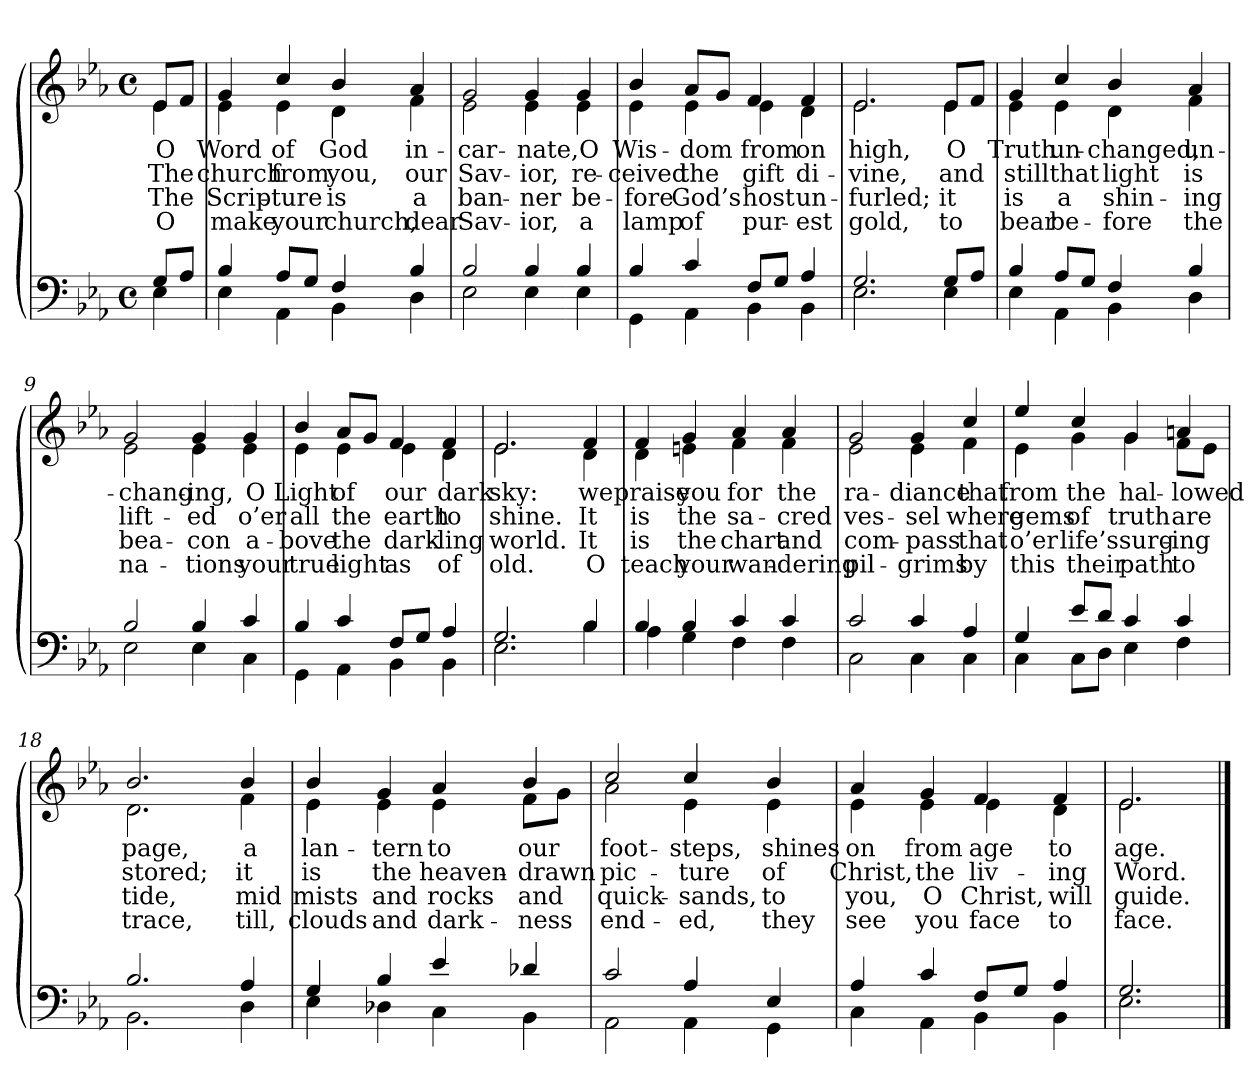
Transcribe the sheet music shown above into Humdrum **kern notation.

**kern	**kern	**text	**text	**text	**text
*part2	*part1	*part1	*part1	*part1	*part1
*staff2	*staff1	*staff1	*staff1	*staff1	*staff1
*clefF4	*clefG2	*	*	*	*
*k[b-e-a-]	*k[b-e-a-]	*	*	*	*
*M4/4	*M4/4	*	*	*	*
*met(c)	*met(c)	*	*	*	*
=1	=1	=1	=1	=1	=1
*^	*	*	*	*	*
!	!	!LO:TX:b:i:t=Verse	!	!	!	!
!	!	!	!LO:LY:b	!LO:LY:b	!LO:LY:b	!LO:LY:b
*	*	*^	*	*	*	*
8G/L	4E-\	8e-/L	4e-\	O	The	The	O
8A-/J	.	8f/J	.	.	.	.	.
=2	=2	=2	=2	=2	=2	=2	=2
!	!	!	!	!LO:LY:b	!LO:LY:b	!LO:LY:b	!LO:LY:b
4B-/	4E-\	4g/	4e-\	Word	church	Scrip-	make
!	!	!	!	!LO:LY:b	!LO:LY:b	!LO:LY:b	!LO:LY:b
8A-/L	4AA-\	4cc/	4e-\	of	from	-ture	your
8G/J	.	.	.	.	.	.	.
!	!	!	!	!LO:LY:b	!LO:LY:b	!LO:LY:b	!LO:LY:b
4F/	4BB-\	4b-/	4d\	God	you,	is	church,
!	!	!	!	!LO:LY:b	!LO:LY:b	!LO:LY:b	!LO:LY:b
4B-/	4D\	4a-/	4f\	in-	our	a	dear
=3	=3	=3	=3	=3	=3	=3	=3
!	!	!	!	!LO:LY:b	!LO:LY:b	!LO:LY:b	!LO:LY:b
2B-/	2E-\	2g/	2e-\	-car-	Sav-	ban-	Sav-
!	!	!	!	!LO:LY:b	!LO:LY:b	!LO:LY:b	!LO:LY:b
4B-/	4E-\	4g/	4e-\	-nate,	-ior,	-ner	-ior,
!!LO:LB:g=z	!!
=4-	=4-	=4-	=4-	=4-	=4-	=4-	=4-
!	!	!	!	!LO:LY:b	!LO:LY:b	!LO:LY:b	!LO:LY:b
4B-/	4E-\	4g/	4e-\	O	re-	be-	a
=5	=5	=5	=5	=5	=5	=5	=5
!	!	!	!	!LO:LY:b	!LO:LY:b	!LO:LY:b	!LO:LY:b
4B-/	4GG\	4b-/	4e-\	Wis-	-ceived	-fore	lamp
!	!	!	!	!LO:LY:b	!LO:LY:b	!LO:LY:b	!LO:LY:b
4c/	4AA-\	8a-/L	4e-\	-dom	the	God’s	of
.	.	8g/J	.	.	.	.	.
!	!	!	!	!LO:LY:b	!LO:LY:b	!LO:LY:b	!LO:LY:b
8F/L	4BB-\	4f/	4e-\	from	gift	host	pur-
8G/J	.	.	.	.	.	.	.
!	!	!	!	!LO:LY:b	!LO:LY:b	!LO:LY:b	!LO:LY:b
4A-/	4BB-\	4f/	4d\	on	di-	un-	-est
=6	=6	=6	=6	=6	=6	=6	=6
!	!	!	!	!LO:LY:b	!LO:LY:b	!LO:LY:b	!LO:LY:b
2.G/	2.E-\	2.e-/	2.e-\	high,	-vine,	-furled;	gold,
!!LO:LB:g=z	!!
=7-	=7-	=7-	=7-	=7-	=7-	=7-	=7-
!	!	!	!	!LO:LY:b	!LO:LY:b	!LO:LY:b	!LO:LY:b
8G/L	4E-\	8e-/L	4e-\	O	and	it	to
8A-/J	.	8f/J	.	.	.	.	.
=8	=8	=8	=8	=8	=8	=8	=8
!	!	!	!	!LO:LY:b	!LO:LY:b	!LO:LY:b	!LO:LY:b
4B-/	4E-\	4g/	4e-\	Truth	still	is	bear
!	!	!	!	!LO:LY:b	!LO:LY:b	!LO:LY:b	!LO:LY:b
8A-/L	4AA-\	4cc/	4e-\	un-	that	a	be-
8G/J	.	.	.	.	.	.	.
!	!	!	!	!LO:LY:b	!LO:LY:b	!LO:LY:b	!LO:LY:b
4F/	4BB-\	4b-/	4d\	-changed,	light	shin-	-fore
!	!	!	!	!LO:LY:b	!LO:LY:b	!LO:LY:b	!LO:LY:b
4B-/	4D\	4a-/	4f\	un-	is	-ing	the
=9	=9	=9	=9	=9	=9	=9	=9
!	!	!	!	!LO:LY:b	!LO:LY:b	!LO:LY:b	!LO:LY:b
2B-/	2E-\	2g/	2e-\	-chang-	lift-	bea-	na-
!	!	!	!	!LO:LY:b	!LO:LY:b	!LO:LY:b	!LO:LY:b
4B-/	4E-\	4g/	4e-\	-ing,	-ed	-con	-tions
!!LO:LB:g=z	!!
=10-	=10-	=10-	=10-	=10-	=10-	=10-	=10-
!	!	!	!	!LO:LY:b	!LO:LY:b	!LO:LY:b	!LO:LY:b
4c/	4C\	4g/	4e-\	O	o’er	a-	your
=11	=11	=11	=11	=11	=11	=11	=11
!	!	!	!	!LO:LY:b	!LO:LY:b	!LO:LY:b	!LO:LY:b
4B-/	4GG\	4b-/	4e-\	Light	all	-bove	true
!	!	!	!	!LO:LY:b	!LO:LY:b	!LO:LY:b	!LO:LY:b
4c/	4AA-\	8a-/L	4e-\	of	the	the	light
.	.	8g/J	.	.	.	.	.
!	!	!	!	!LO:LY:b	!LO:LY:b	!LO:LY:b	!LO:LY:b
8F/L	4BB-\	4f/	4e-\	our	earth	dark-	as
8G/J	.	.	.	.	.	.	.
!	!	!	!	!LO:LY:b	!LO:LY:b	!LO:LY:b	!LO:LY:b
4A-/	4BB-\	4f/	4d\	dark	to	-ling	of
=12	=12	=12	=12	=12	=12	=12	=12
!	!	!	!	!LO:LY:b	!LO:LY:b	!LO:LY:b	!LO:LY:b
2.G/	2.E-\	2.e-/	2.e-\	sky:	shine.	world.	old.
!!LO:LB:g=z	!!
=13-	=13-	=13-	=13-	=13-	=13-	=13-	=13-
!	!	!	!	!LO:LY:b	!LO:LY:b	!LO:LY:b	!LO:LY:b
4B-/	4B-\	4f/	4d\	we	It	It	O
=14	=14	=14	=14	=14	=14	=14	=14
!	!	!	!	!LO:LY:b	!LO:LY:b	!LO:LY:b	!LO:LY:b
4B-/	4A-\	4f/	4d\	praise	is	is	teach
!	!	!	!	!LO:LY:b	!LO:LY:b	!LO:LY:b	!LO:LY:b
4B-/	4G\	4g/	4en\	you	the	the	your
!	!	!	!	!LO:LY:b	!LO:LY:b	!LO:LY:b	!LO:LY:b
4c/	4F\	4a-/	4f\	for	sa-	chart	wan-
!	!	!	!	!LO:LY:b	!LO:LY:b	!LO:LY:b	!LO:LY:b
4c/	4F\	4a-/	4f\	the	-cred	and	-dering
=15	=15	=15	=15	=15	=15	=15	=15
!	!	!	!	!LO:LY:b	!LO:LY:b	!LO:LY:b	!LO:LY:b
2c/	2C\	2g/	2e-\	ra-	ves-	com-	pil-
!	!	!	!	!LO:LY:b	!LO:LY:b	!LO:LY:b	!LO:LY:b
4c/	4C\	4g/	4e-\	-diance	-sel	-pass	-grims
!!LO:LB:g=z	!!
=16-	=16-	=16-	=16-	=16-	=16-	=16-	=16-
!	!	!	!	!LO:LY:b	!LO:LY:b	!LO:LY:b	!LO:LY:b
4A-/	4C\	4cc/	4f\	that	where	that	by
=17	=17	=17	=17	=17	=17	=17	=17
!	!	!	!	!LO:LY:b	!LO:LY:b	!LO:LY:b	!LO:LY:b
4G/	4C\	4ee-/	4e-\	from	gems	o’er	this
!	!	!	!	!LO:LY:b	!LO:LY:b	!LO:LY:b	!LO:LY:b
8e-/L	8C\L	4cc/	4g\	the	of	life’s	their
8d/J	8D\J	.	.	.	.	.	.
!	!	!	!	!LO:LY:b	!LO:LY:b	!LO:LY:b	!LO:LY:b
4c/	4E-\	4g/	4g\	hal-	truth	surg-	path
!	!	!	!	!LO:LY:b	!LO:LY:b	!LO:LY:b	!LO:LY:b
4c/	4F\	4an/	8f\L	-lowed	are	-ing	to
.	.	.	8e-\J	.	.	.	.
=18	=18	=18	=18	=18	=18	=18	=18
!	!	!	!	!LO:LY:b	!LO:LY:b	!LO:LY:b	!LO:LY:b
2.B-/	2.BB-\	2.b-/	2.d\	page,	stored;	tide,	trace,
!!LO:LB:g=z	!!
=19-	=19-	=19-	=19-	=19-	=19-	=19-	=19-
!	!	!	!	!LO:LY:b	!LO:LY:b	!LO:LY:b	!LO:LY:b
4A-i/	4D\	4b-/	4f\	a	it	mid	till,
=20	=20	=20	=20	=20	=20	=20	=20
!	!	!	!	!LO:LY:b	!LO:LY:b	!LO:LY:b	!LO:LY:b
4G/	4E-\	4b-/	4e-\	lan-	is	mists	clouds
!	!	!	!	!LO:LY:b	!LO:LY:b	!LO:LY:b	!LO:LY:b
4B-/	4D-X\	4g/	4e-\	-tern	the	and	and
!	!	!	!	!LO:LY:b	!LO:LY:b	!LO:LY:b	!LO:LY:b
4e-/	4C\	4a-/	4e-\	to	heaven--	rocks	dark-
!	!	!	!	!LO:LY:b	!LO:LY:b	!LO:LY:b	!LO:LY:b
4d-X/	4BB-\	4b-/	8f\L	our	-drawn	and	-ness
.	.	.	8g\J	.	.	.	.
=21	=21	=21	=21	=21	=21	=21	=21
!	!	!	!	!LO:LY:b	!LO:LY:b	!LO:LY:b	!LO:LY:b
2c/	2AA-\	2cc/	2a-\	foot-	pic-	quick-	end-
!	!	!	!	!LO:LY:b	!LO:LY:b	!LO:LY:b	!LO:LY:b
4A-/	4AA-\	4cc/	4e-\	-steps,	-ture	-sands,	-ed,
!!LO:LB:g=z	!!
=22-	=22-	=22-	=22-	=22-	=22-	=22-	=22-
!	!	!	!	!LO:LY:b	!LO:LY:b	!LO:LY:b	!LO:LY:b
4E-/	4GG\	4b-/	4e-\	shines	of	to	they
=23	=23	=23	=23	=23	=23	=23	=23
!	!	!	!	!LO:LY:b	!LO:LY:b	!LO:LY:b	!LO:LY:b
4A-/	4C\	4a-/	4e-\	on	Christ,	you,	see
!	!	!	!	!LO:LY:b	!LO:LY:b	!LO:LY:b	!LO:LY:b
4c/	4AA-\	4g/	4e-\	from	the	O	you
!	!	!	!	!LO:LY:b	!LO:LY:b	!LO:LY:b	!LO:LY:b
8F/L	4BB-\	4f/	4e-\	age	liv-	Christ,	face
8G/J	.	.	.	.	.	.	.
!	!	!	!	!LO:LY:b	!LO:LY:b	!LO:LY:b	!LO:LY:b
4A-/	4BB-\	4f/	4d\	to	-ing	will	to
=24	=24	=24	=24	=24	=24	=24	=24
!	!	!	!	!LO:LY:b	!LO:LY:b	!LO:LY:b	!LO:LY:b
2.G/	2.E-\	2.e-/	2.e-\	age.	Word.	guide.	face.
*v	*v	*	*	*	*	*	*
*	*v	*v	*	*	*	*
==	==	==	==	==	==
*-	*-	*-	*-	*-	*-
